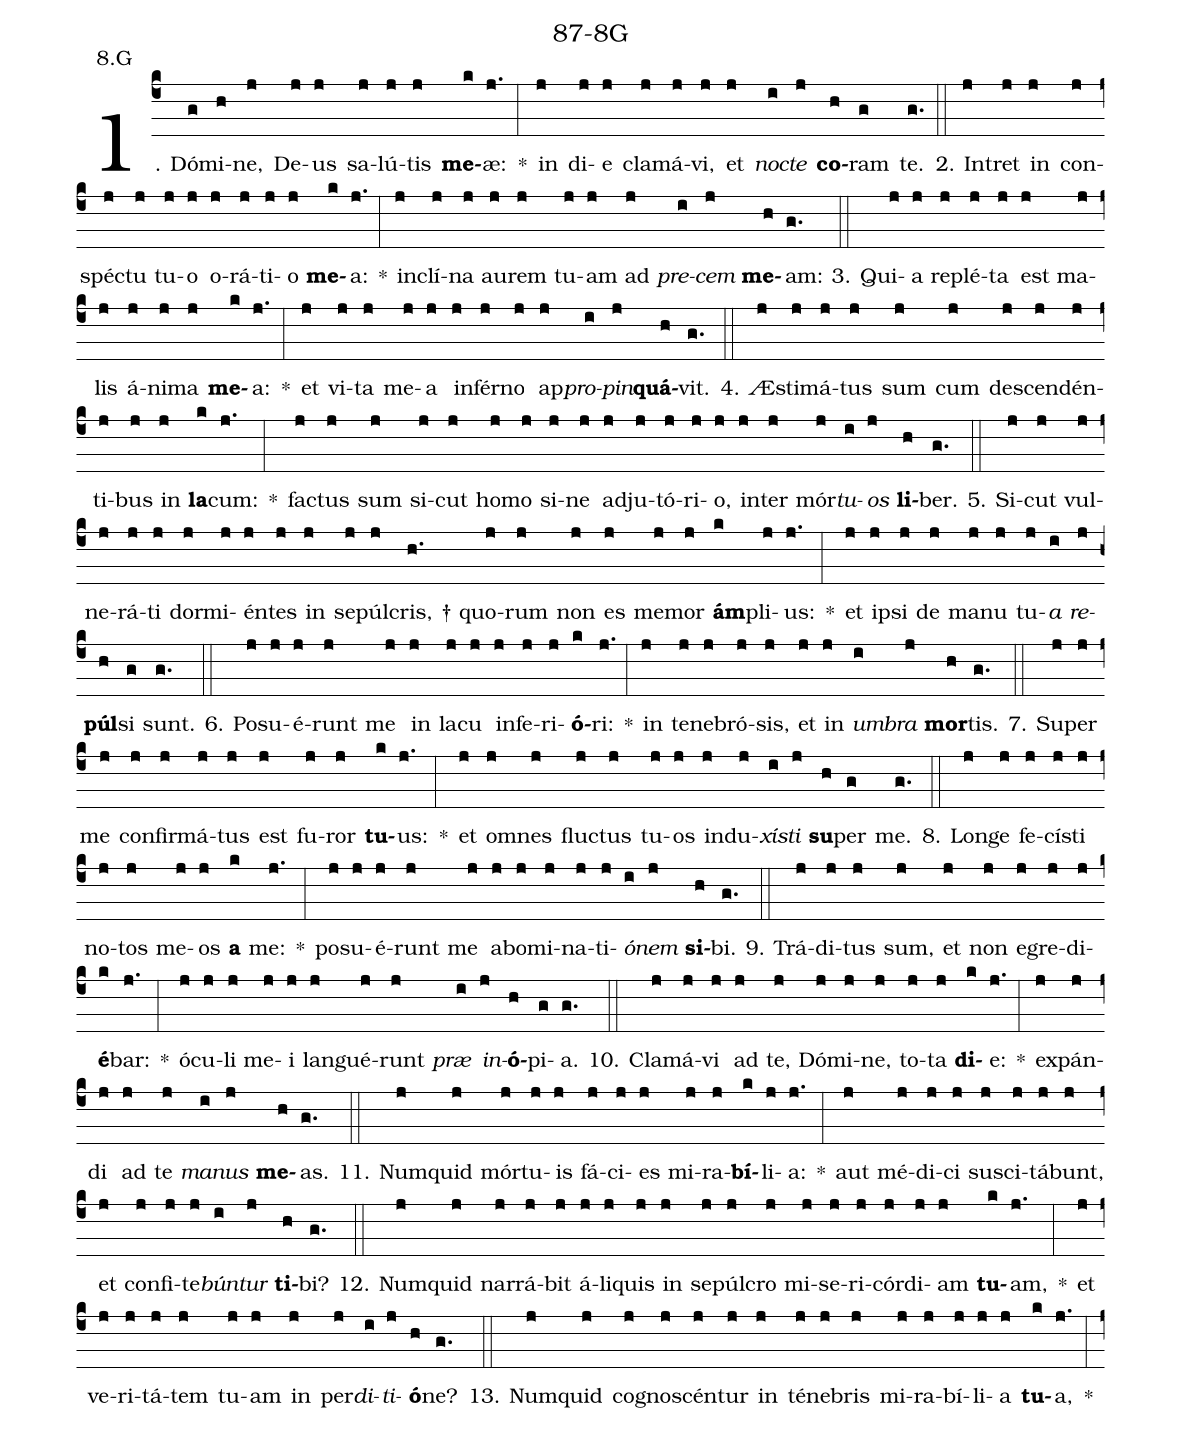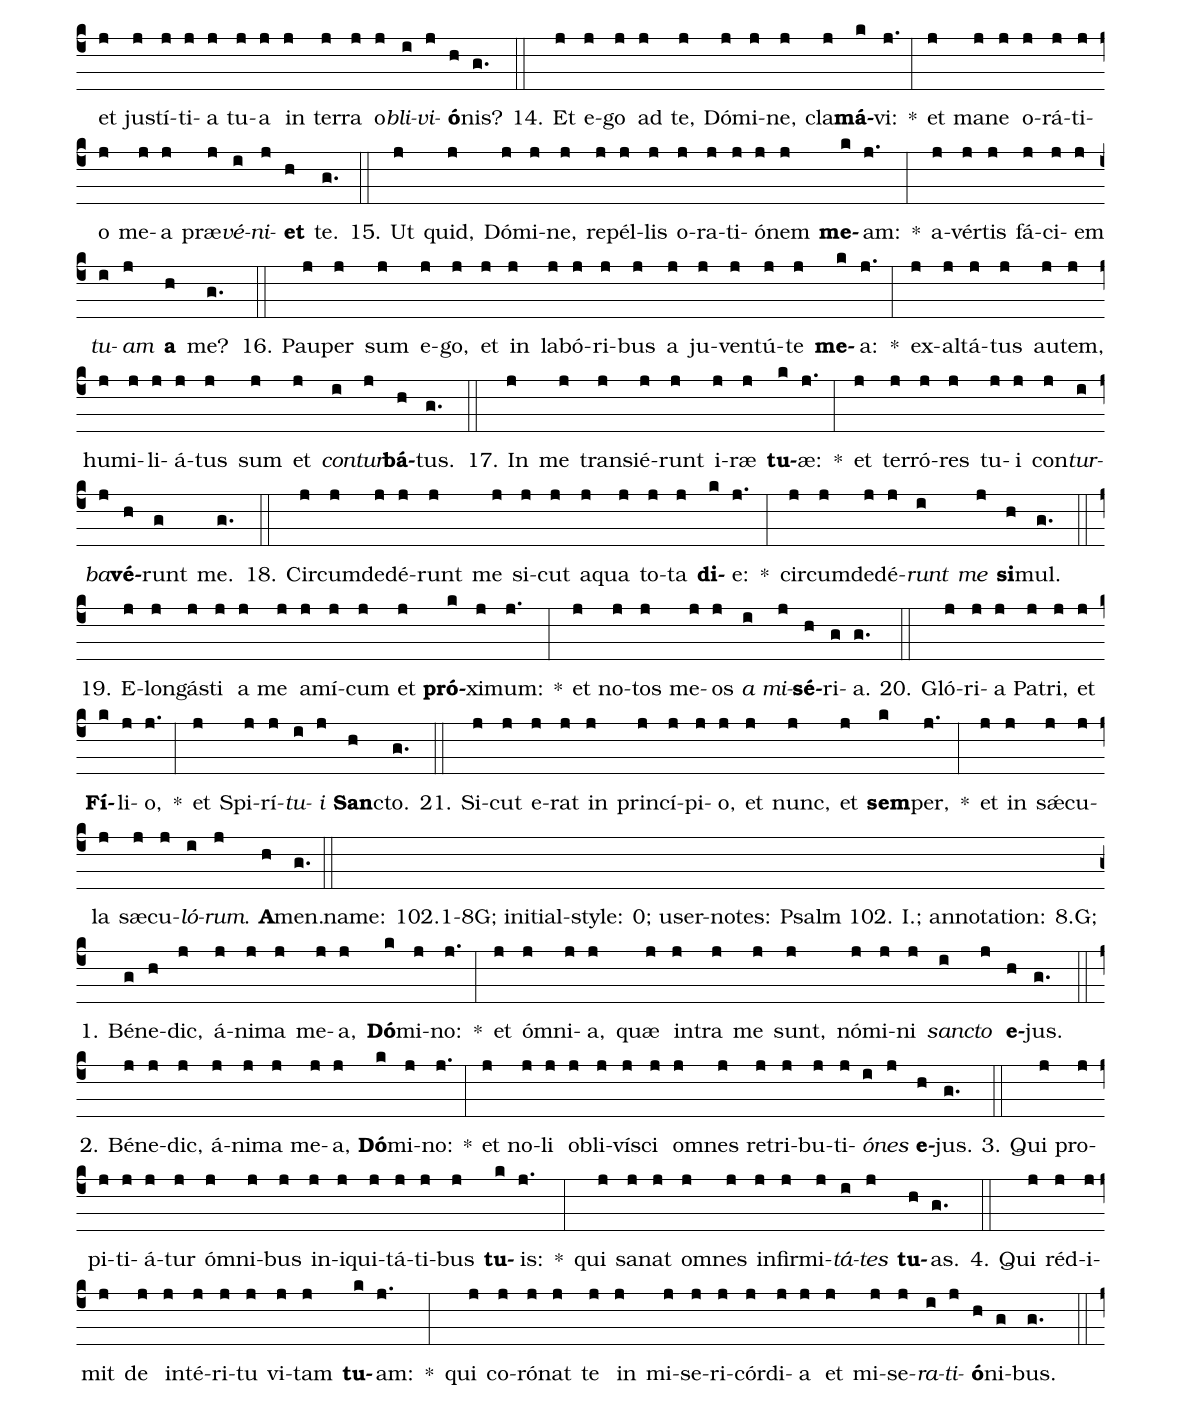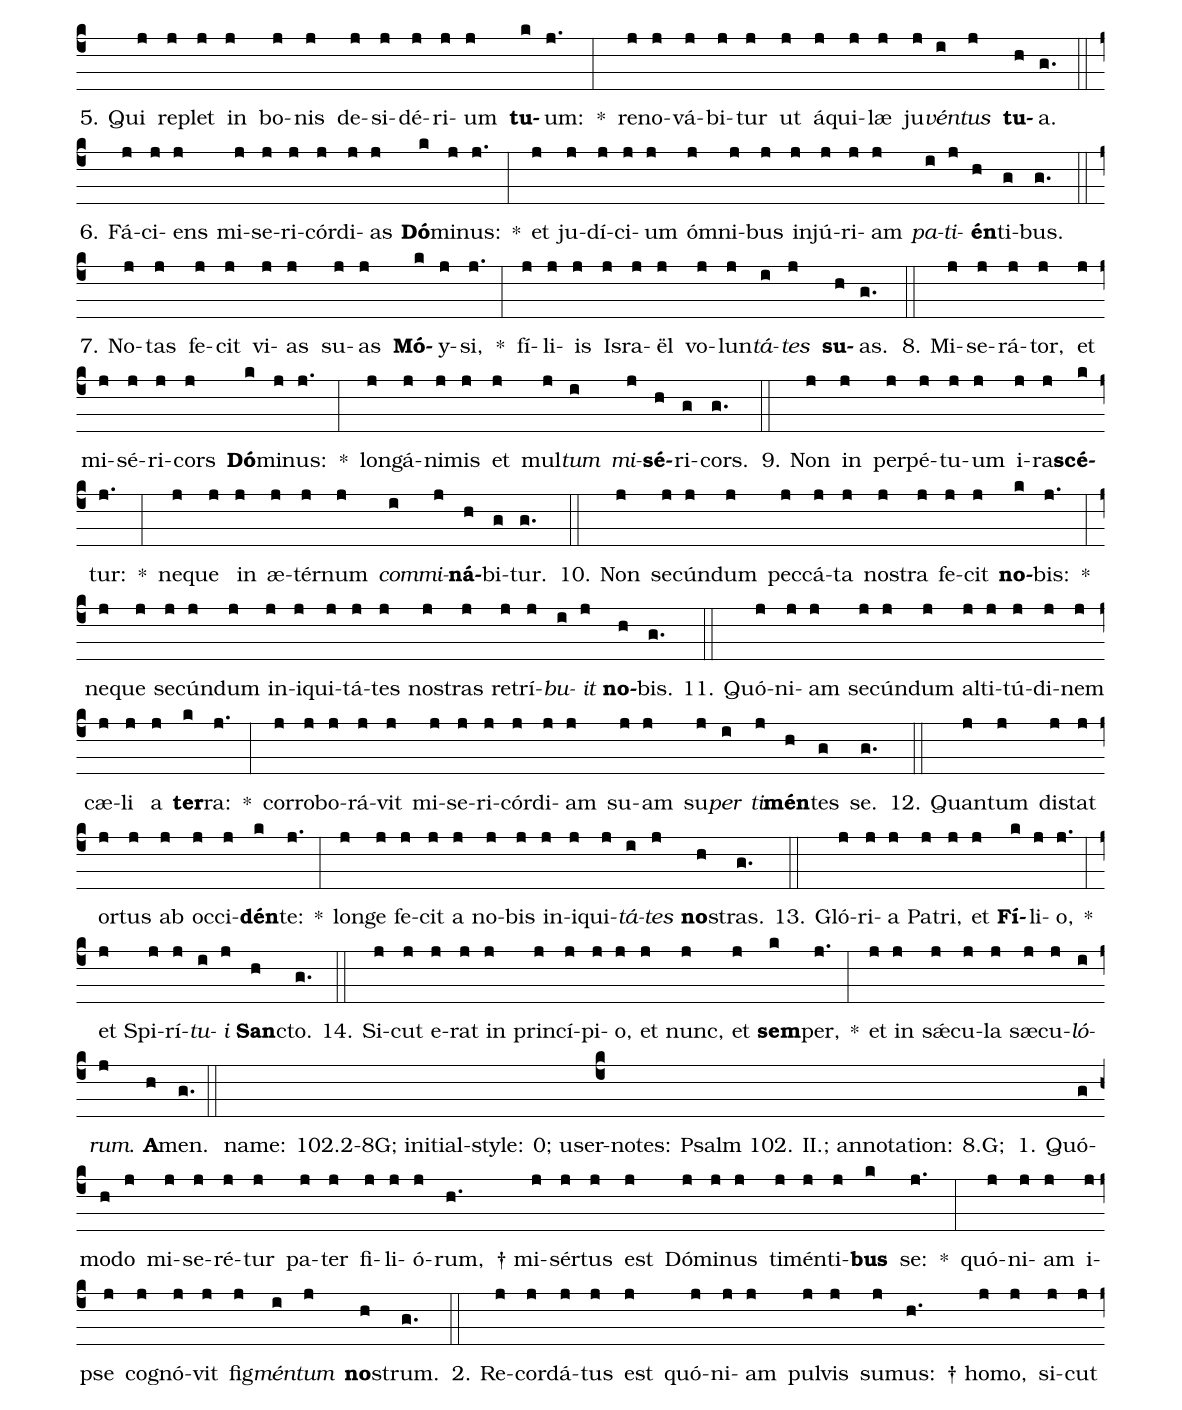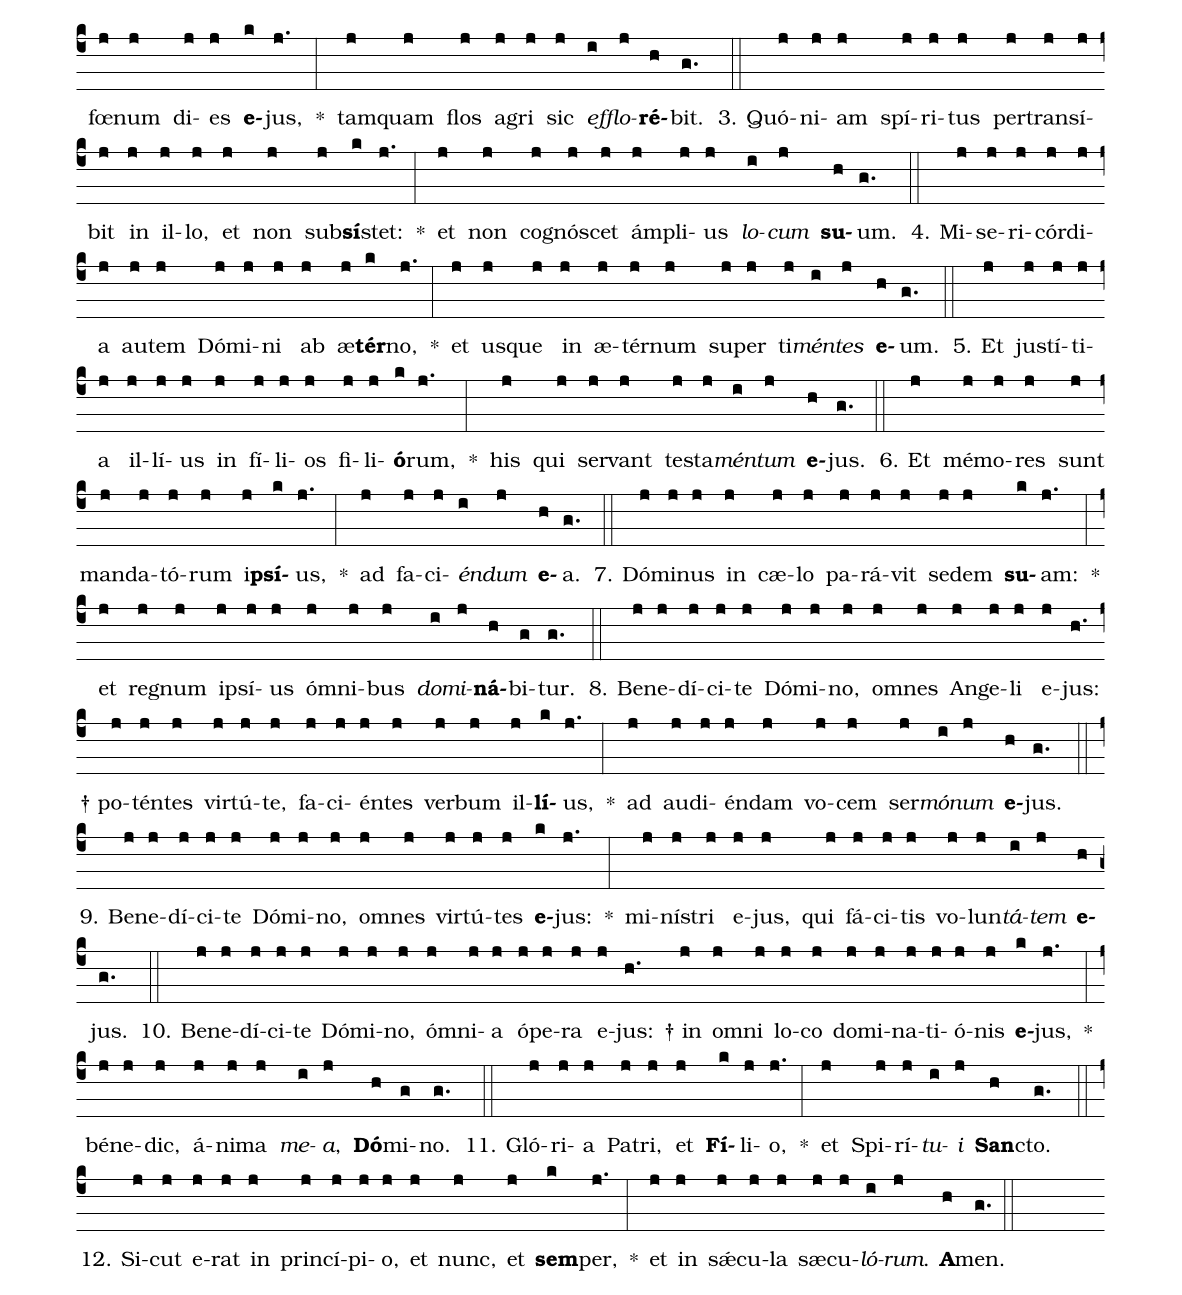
name: 87-8G;
annotation: 8.G;
%%
(c4)1. Dó(g)mi(h)ne,(j) De(j)us(j) sa(j)lú(j)tis(j) <b>me</b>(k)æ:(j.) *(:) in(j) di(j)e(j) cla(j)má(j)vi,(j) et(j) <i>no</i>(i)<i>cte</i>(j) <b>co</b>(h)ram(g) te.(g.) (::)
2. In(j)tret(j) in(j) con(j)spé(j)ctu(j) tu(j)o(j) o(j)rá(j)ti(j)o(j) <b>me</b>(k)a:(j.) *(:) in(j)clí(j)na(j) au(j)rem(j) tu(j)am(j) ad(j) <i>pre</i>(i)<i>cem</i>(j) <b>me</b>(h)am:(g.) (::)
3. Qui(j)a(j) re(j)plé(j)ta(j) est(j) ma(j)lis(j) á(j)ni(j)ma(j) <b>me</b>(k)a:(j.) *(:) et(j) vi(j)ta(j) me(j)a(j) in(j)fér(j)no(j) ap(j)<i>pro</i>(i)<i>pin</i>(j)<b>quá</b>(h)vit.(g.) (::)
4. Æ(j)sti(j)má(j)tus(j) sum(j) cum(j) de(j)scen(j)dén(j)ti(j)bus(j) in(j) <b>la</b>(k)cum:(j.) *(:) fa(j)ctus(j) sum(j) si(j)cut(j) ho(j)mo(j) si(j)ne(j) ad(j)ju(j)tó(j)ri(j)o,(j) in(j)ter(j) mór(j)<i>tu</i>(i)<i>os</i>(j) <b>li</b>(h)ber.(g.) (::)
5. Si(j)cut(j) vul(j)ne(j)rá(j)ti(j) dor(j)mi(j)én(j)tes(j) in(j) se(j)púl(j)cris,(h.) † quo(j)rum(j) non(j) es(j) me(j)mor(j) <b>ám</b>(k)pli(j)us:(j.) *(:) et(j) i(j)psi(j) de(j) ma(j)nu(j) tu(j)<i>a</i>(i) <i>re</i>(j)<b>púl</b>(h)si(g) sunt.(g.) (::)
6. Po(j)su(j)é(j)runt(j) me(j) in(j) la(j)cu(j) in(j)fe(j)ri(j)<b>ó</b>(k)ri:(j.) *(:) in(j) te(j)ne(j)bró(j)sis,(j) et(j) in(j) <i>um</i>(i)<i>bra</i>(j) <b>mor</b>(h)tis.(g.) (::)
7. Su(j)per(j) me(j) con(j)fir(j)má(j)tus(j) est(j) fu(j)ror(j) <b>tu</b>(k)us:(j.) *(:) et(j) om(j)nes(j) flu(j)ctus(j) tu(j)os(j) in(j)du(j)<i>xí</i>(i)<i>sti</i>(j) <b>su</b>(h)per(g) me.(g.) (::)
8. Lon(j)ge(j) fe(j)cí(j)sti(j) no(j)tos(j) me(j)os(j) <b>a</b>(k) me:(j.) *(:) po(j)su(j)é(j)runt(j) me(j) a(j)bo(j)mi(j)na(j)ti(j)<i>ó</i>(i)<i>nem</i>(j) <b>si</b>(h)bi.(g.) (::)
9. Trá(j)di(j)tus(j) sum,(j) et(j) non(j) e(j)gre(j)di(j)<b>é</b>(k)bar:(j.) *(:) ó(j)cu(j)li(j) me(j)i(j) lan(j)gué(j)runt(j) <i>præ</i>(i) <i>in</i>(j)<b>ó</b>(h)pi(g)a.(g.) (::)
10. Cla(j)má(j)vi(j) ad(j) te,(j) Dó(j)mi(j)ne,(j) to(j)ta(j) <b>di</b>(k)e:(j.) *(:) ex(j)pán(j)di(j) ad(j) te(j) <i>ma</i>(i)<i>nus</i>(j) <b>me</b>(h)as.(g.) (::)
11. Num(j)quid(j) mór(j)tu(j)is(j) fá(j)ci(j)es(j) mi(j)ra(j)<b>bí</b>(k)li(j)a:(j.) *(:) aut(j) mé(j)di(j)ci(j) sus(j)ci(j)tá(j)bunt,(j) et(j) con(j)fi(j)te(j)<i>bún</i>(i)<i>tur</i>(j) <b>ti</b>(h)bi?(g.) (::)
12. Num(j)quid(j) nar(j)rá(j)bit(j) á(j)li(j)quis(j) in(j) se(j)púl(j)cro(j) mi(j)se(j)ri(j)cór(j)di(j)am(j) <b>tu</b>(k)am,(j.) *(:) et(j) ve(j)ri(j)tá(j)tem(j) tu(j)am(j) in(j) per(j)<i>di</i>(i)<i>ti</i>(j)<b>ó</b>(h)ne?(g.) (::)
13. Num(j)quid(j) co(j)gno(j)scén(j)tur(j) in(j) té(j)ne(j)bris(j) mi(j)ra(j)bí(j)li(j)a(j) <b>tu</b>(k)a,(j.) *(:) et(j) ju(j)stí(j)ti(j)a(j) tu(j)a(j) in(j) ter(j)ra(j) o(j)<i>bli</i>(i)<i>vi</i>(j)<b>ó</b>(h)nis?(g.) (::)
14. Et(j) e(j)go(j) ad(j) te,(j) Dó(j)mi(j)ne,(j) cla(j)<b>má</b>(k)vi:(j.) *(:) et(j) ma(j)ne(j) o(j)rá(j)ti(j)o(j) me(j)a(j) præ(j)<i>vé</i>(i)<i>ni</i>(j)<b>et</b>(h) te.(g.) (::)
15. Ut(j) quid,(j) Dó(j)mi(j)ne,(j) re(j)pél(j)lis(j) o(j)ra(j)ti(j)ó(j)nem(j) <b>me</b>(k)am:(j.) *(:) a(j)vér(j)tis(j) fá(j)ci(j)em(j) <i>tu</i>(i)<i>am</i>(j) <b>a</b>(h) me?(g.) (::)
16. Pau(j)per(j) sum(j) e(j)go,(j) et(j) in(j) la(j)bó(j)ri(j)bus(j) a(j) ju(j)ven(j)tú(j)te(j) <b>me</b>(k)a:(j.) *(:) ex(j)al(j)tá(j)tus(j) au(j)tem,(j) hu(j)mi(j)li(j)á(j)tus(j) sum(j) et(j) <i>con</i>(i)<i>tur</i>(j)<b>bá</b>(h)tus.(g.) (::)
17. In(j) me(j) trans(j)ié(j)runt(j) i(j)ræ(j) <b>tu</b>(k)æ:(j.) *(:) et(j) ter(j)ró(j)res(j) tu(j)i(j) con(j)<i>tur</i>(i)<i>ba</i>(j)<b>vé</b>(h)runt(g) me.(g.) (::)
18. Cir(j)cum(j)de(j)dé(j)runt(j) me(j) si(j)cut(j) a(j)qua(j) to(j)ta(j) <b>di</b>(k)e:(j.) *(:) cir(j)cum(j)de(j)dé(j)<i>runt</i>(i) <i>me</i>(j) <b>si</b>(h)mul.(g.) (::)
19. E(j)lon(j)gá(j)sti(j) a(j) me(j) a(j)mí(j)cum(j) et(j) <b>pró</b>(k)xi(j)mum:(j.) *(:) et(j) no(j)tos(j) me(j)os(j) <i>a</i>(i) <i>mi</i>(j)<b>sé</b>(h)ri(g)a.(g.) (::)
20. Gló(j)ri(j)a(j) Pa(j)tri,(j) et(j) <b>Fí</b>(k)li(j)o,(j.) *(:) et(j) Spi(j)rí(j)<i>tu</i>(i)<i>i</i>(j) <b>San</b>(h)cto.(g.) (::)
21. Si(j)cut(j) e(j)rat(j) in(j) prin(j)cí(j)pi(j)o,(j) et(j) nunc,(j) et(j) <b>sem</b>(k)per,(j.) *(:) et(j) in(j) s<sp>'ae</sp>(j)cu(j)la(j) sæ(j)cu(j)<i>ló</i>(i)<i>rum</i>.(j) <b>A</b>(h)men.(g.) (::)

name: 102.1-8G;
initial-style: 0;
user-notes: Psalm 102. I.;
annotation: 8.G;
%%
(c4)1. Bé(g)ne(h)dic,(j) á(j)ni(j)ma(j) me(j)a,(j) <b>Dó</b>(k)mi(j)no:(j.) *(:) et(j) óm(j)ni(j)a,(j) quæ(j) in(j)tra(j) me(j) sunt,(j) nó(j)mi(j)ni(j) <i>san</i>(i)<i>cto</i>(j) <b>e</b>(h)jus.(g.) (::)
2. Bé(j)ne(j)dic,(j) á(j)ni(j)ma(j) me(j)a,(j) <b>Dó</b>(k)mi(j)no:(j.) *(:) et(j) no(j)li(j) o(j)bli(j)ví(j)sci(j) om(j)nes(j) re(j)tri(j)bu(j)ti(j)<i>ó</i>(i)<i>nes</i>(j) <b>e</b>(h)jus.(g.) (::)
3. Qui(j) pro(j)pi(j)ti(j)á(j)tur(j) óm(j)ni(j)bus(j) in(j)i(j)qui(j)tá(j)ti(j)bus(j) <b>tu</b>(k)is:(j.) *(:) qui(j) sa(j)nat(j) om(j)nes(j) in(j)fir(j)mi(j)<i>tá</i>(i)<i>tes</i>(j) <b>tu</b>(h)as.(g.) (::)
4. Qui(j) réd(j)i(j)mit(j) de(j) in(j)té(j)ri(j)tu(j) vi(j)tam(j) <b>tu</b>(k)am:(j.) *(:) qui(j) co(j)ró(j)nat(j) te(j) in(j) mi(j)se(j)ri(j)cór(j)di(j)a(j) et(j) mi(j)se(j)<i>ra</i>(i)<i>ti</i>(j)<b>ó</b>(h)ni(g)bus.(g.) (::)
5. Qui(j) re(j)plet(j) in(j) bo(j)nis(j) de(j)si(j)dé(j)ri(j)um(j) <b>tu</b>(k)um:(j.) *(:) re(j)no(j)vá(j)bi(j)tur(j) ut(j) á(j)qui(j)læ(j) ju(j)<i>vén</i>(i)<i>tus</i>(j) <b>tu</b>(h)a.(g.) (::)
6. Fá(j)ci(j)ens(j) mi(j)se(j)ri(j)cór(j)di(j)as(j) <b>Dó</b>(k)mi(j)nus:(j.) *(:) et(j) ju(j)dí(j)ci(j)um(j) óm(j)ni(j)bus(j) in(j)jú(j)ri(j)am(j) <i>pa</i>(i)<i>ti</i>(j)<b>én</b>(h)ti(g)bus.(g.) (::)
7. No(j)tas(j) fe(j)cit(j) vi(j)as(j) su(j)as(j) <b>Mó</b>(k)y(j)si,(j.) *(:) fí(j)li(j)is(j) Is(j)ra(j)ël(j) vo(j)lun(j)<i>tá</i>(i)<i>tes</i>(j) <b>su</b>(h)as.(g.) (::)
8. Mi(j)se(j)rá(j)tor,(j) et(j) mi(j)sé(j)ri(j)cors(j) <b>Dó</b>(k)mi(j)nus:(j.) *(:) lon(j)gá(j)ni(j)mis(j) et(j) mul(j)<i>tum</i>(i) <i>mi</i>(j)<b>sé</b>(h)ri(g)cors.(g.) (::)
9. Non(j) in(j) per(j)pé(j)tu(j)um(j) i(j)ra(j)<b>scé</b>(k)tur:(j.) *(:) ne(j)que(j) in(j) æ(j)tér(j)num(j) <i>com</i>(i)<i>mi</i>(j)<b>ná</b>(h)bi(g)tur.(g.) (::)
10. Non(j) se(j)cún(j)dum(j) pec(j)cá(j)ta(j) no(j)stra(j) fe(j)cit(j) <b>no</b>(k)bis:(j.) *(:) ne(j)que(j) se(j)cún(j)dum(j) in(j)i(j)qui(j)tá(j)tes(j) no(j)stras(j) re(j)trí(j)<i>bu</i>(i)<i>it</i>(j) <b>no</b>(h)bis.(g.) (::)
11. Quó(j)ni(j)am(j) se(j)cún(j)dum(j) al(j)ti(j)tú(j)di(j)nem(j) cæ(j)li(j) a(j) <b>ter</b>(k)ra:(j.) *(:) cor(j)ro(j)bo(j)rá(j)vit(j) mi(j)se(j)ri(j)cór(j)di(j)am(j) su(j)am(j) su(j)<i>per</i>(i) <i>ti</i>(j)<b>mén</b>(h)tes(g) se.(g.) (::)
12. Quan(j)tum(j) di(j)stat(j) or(j)tus(j) ab(j) oc(j)ci(j)<b>dén</b>(k)te:(j.) *(:) lon(j)ge(j) fe(j)cit(j) a(j) no(j)bis(j) in(j)i(j)qui(j)<i>tá</i>(i)<i>tes</i>(j) <b>no</b>(h)stras.(g.) (::)
13. Gló(j)ri(j)a(j) Pa(j)tri,(j) et(j) <b>Fí</b>(k)li(j)o,(j.) *(:) et(j) Spi(j)rí(j)<i>tu</i>(i)<i>i</i>(j) <b>San</b>(h)cto.(g.) (::)
14. Si(j)cut(j) e(j)rat(j) in(j) prin(j)cí(j)pi(j)o,(j) et(j) nunc,(j) et(j) <b>sem</b>(k)per,(j.) *(:) et(j) in(j) s<sp>'ae</sp>(j)cu(j)la(j) sæ(j)cu(j)<i>ló</i>(i)<i>rum</i>.(j) <b>A</b>(h)men.(g.) (::)

name: 102.2-8G;
initial-style: 0;
user-notes: Psalm 102. II.;
annotation: 8.G;
%%
(c4)1. Quó(g)mo(h)do(j) mi(j)se(j)ré(j)tur(j) pa(j)ter(j) fi(j)li(j)ó(j)rum,(h.) † mi(j)sér(j)tus(j) est(j) Dó(j)mi(j)nus(j) ti(j)mén(j)ti(j)<b>bus</b>(k) se:(j.) *(:) quó(j)ni(j)am(j) i(j)pse(j) co(j)gnó(j)vit(j) fig(j)<i>mén</i>(i)<i>tum</i>(j) <b>no</b>(h)strum.(g.) (::)
2. Re(j)cor(j)dá(j)tus(j) est(j) quó(j)ni(j)am(j) pul(j)vis(j) su(j)mus:(h.) † ho(j)mo,(j) si(j)cut(j) fœ(j)num(j) di(j)es(j) <b>e</b>(k)jus,(j.) *(:) tam(j)quam(j) flos(j) a(j)gri(j) sic(j) <i>ef</i>(i)<i>flo</i>(j)<b>ré</b>(h)bit.(g.) (::)
3. Quó(j)ni(j)am(j) spí(j)ri(j)tus(j) per(j)tran(j)sí(j)bit(j) in(j) il(j)lo,(j) et(j) non(j) sub(j)<b>sí</b>(k)stet:(j.) *(:) et(j) non(j) co(j)gnó(j)scet(j) ám(j)pli(j)us(j) <i>lo</i>(i)<i>cum</i>(j) <b>su</b>(h)um.(g.) (::)
4. Mi(j)se(j)ri(j)cór(j)di(j)a(j) au(j)tem(j) Dó(j)mi(j)ni(j) ab(j) æ(j)<b>tér</b>(k)no,(j.) *(:) et(j) us(j)que(j) in(j) æ(j)tér(j)num(j) su(j)per(j) ti(j)<i>mén</i>(i)<i>tes</i>(j) <b>e</b>(h)um.(g.) (::)
5. Et(j) ju(j)stí(j)ti(j)a(j) il(j)lí(j)us(j) in(j) fí(j)li(j)os(j) fi(j)li(j)<b>ó</b>(k)rum,(j.) *(:) his(j) qui(j) ser(j)vant(j) te(j)sta(j)<i>mén</i>(i)<i>tum</i>(j) <b>e</b>(h)jus.(g.) (::)
6. Et(j) mé(j)mo(j)res(j) sunt(j) man(j)da(j)tó(j)rum(j) i(j)<b>psí</b>(k)us,(j.) *(:) ad(j) fa(j)ci(j)<i>én</i>(i)<i>dum</i>(j) <b>e</b>(h)a.(g.) (::)
7. Dó(j)mi(j)nus(j) in(j) cæ(j)lo(j) pa(j)rá(j)vit(j) se(j)dem(j) <b>su</b>(k)am:(j.) *(:) et(j) re(j)gnum(j) i(j)psí(j)us(j) óm(j)ni(j)bus(j) <i>do</i>(i)<i>mi</i>(j)<b>ná</b>(h)bi(g)tur.(g.) (::)
8. Be(j)ne(j)dí(j)ci(j)te(j) Dó(j)mi(j)no,(j) om(j)nes(j) An(j)ge(j)li(j) e(j)jus:(h.) † po(j)tén(j)tes(j) vir(j)tú(j)te,(j) fa(j)ci(j)én(j)tes(j) ver(j)bum(j) il(j)<b>lí</b>(k)us,(j.) *(:) ad(j) au(j)di(j)én(j)dam(j) vo(j)cem(j) ser(j)<i>mó</i>(i)<i>num</i>(j) <b>e</b>(h)jus.(g.) (::)
9. Be(j)ne(j)dí(j)ci(j)te(j) Dó(j)mi(j)no,(j) om(j)nes(j) vir(j)tú(j)tes(j) <b>e</b>(k)jus:(j.) *(:) mi(j)ní(j)stri(j) e(j)jus,(j) qui(j) fá(j)ci(j)tis(j) vo(j)lun(j)<i>tá</i>(i)<i>tem</i>(j) <b>e</b>(h)jus.(g.) (::)
10. Be(j)ne(j)dí(j)ci(j)te(j) Dó(j)mi(j)no,(j) óm(j)ni(j)a(j) ó(j)pe(j)ra(j) e(j)jus:(h.) † in(j) om(j)ni(j) lo(j)co(j) do(j)mi(j)na(j)ti(j)ó(j)nis(j) <b>e</b>(k)jus,(j.) *(:) bé(j)ne(j)dic,(j) á(j)ni(j)ma(j) <i>me</i>(i)<i>a</i>,(j) <b>Dó</b>(h)mi(g)no.(g.) (::)
11. Gló(j)ri(j)a(j) Pa(j)tri,(j) et(j) <b>Fí</b>(k)li(j)o,(j.) *(:) et(j) Spi(j)rí(j)<i>tu</i>(i)<i>i</i>(j) <b>San</b>(h)cto.(g.) (::)
12. Si(j)cut(j) e(j)rat(j) in(j) prin(j)cí(j)pi(j)o,(j) et(j) nunc,(j) et(j) <b>sem</b>(k)per,(j.) *(:) et(j) in(j) s<sp>'ae</sp>(j)cu(j)la(j) sæ(j)cu(j)<i>ló</i>(i)<i>rum</i>.(j) <b>A</b>(h)men.(g.) (::)
